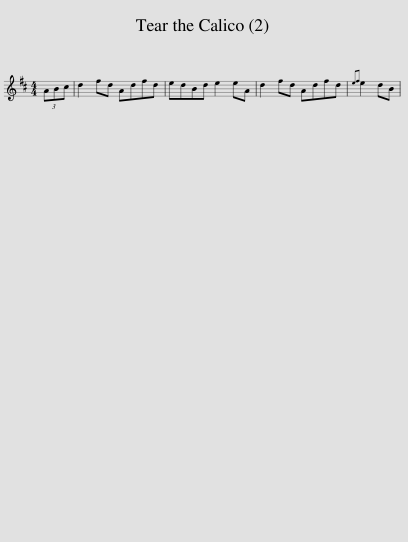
X:1
L:1/8
M:4/4
I:linebreak $
K:D
V:1 treble
V:1
 (3ABc | d2 fd Adfd | edBd e2 eA | d2 fd Adfd |{ef} e2 dB | %5
